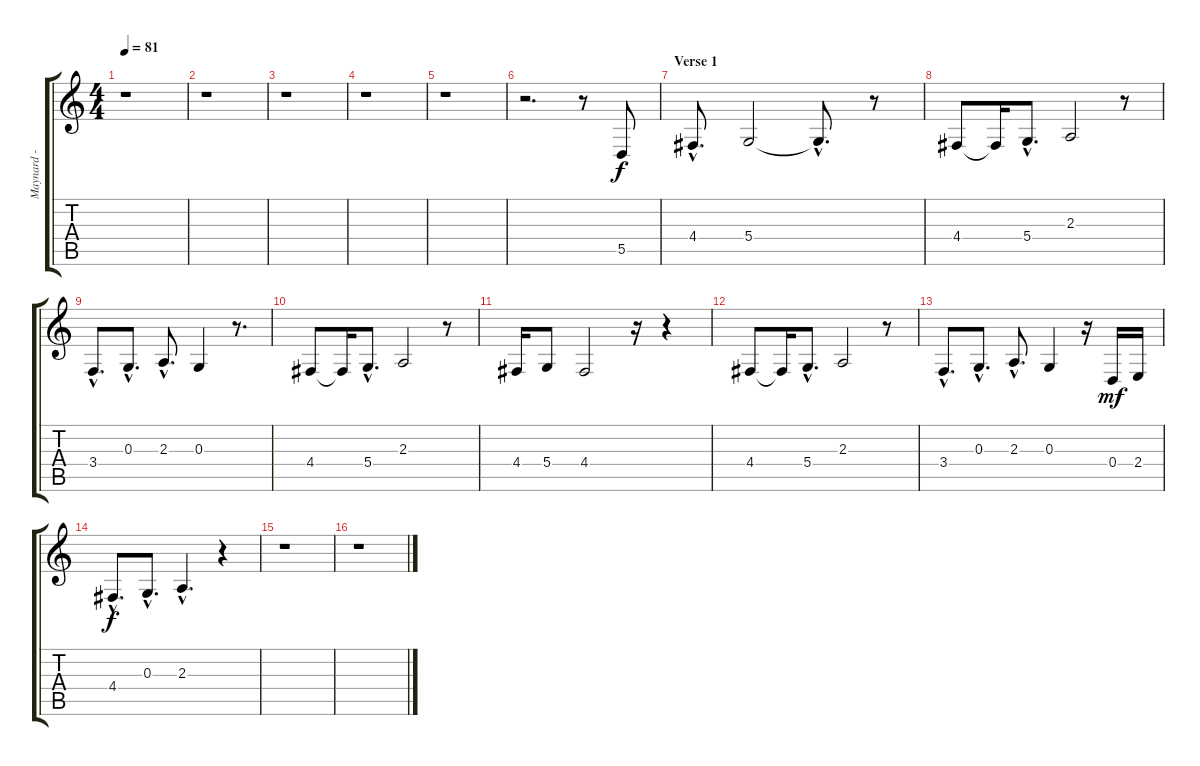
\track ("Maynard - Vocals" "Maynard - ") {instrument synthvoice}
\staff {score tabs}
\tuning (E4 B3 G3 D3 A2 D2) {hide}
\ts (4 4)
\tempo 81
\clef g2
\ks c
r.1{dy f} |
r.1 |
r.1 |
r.1 |
r.1 |
r.2{d} r.8 5.5.8 |
\section ("" "Verse 1")
4.4{hac}.8{d} 5.4.2 5.4{hac t}.8{d} r.8 |
4.4.8 4.4{t}.16 5.4{hac}.8{d} 2.3.2 r.8 |
3.4{hac}.8{d} 0.3{hac}.8{d} 2.3{hac}.8{d} 0.3.4 r.8{d} |
4.4.8 4.4{t}.16 5.4{hac}.8{d} 2.3.2 r.8 |
4.4.16 5.4.8 4.4.2 r.16 r.4 |
4.4.8 4.4{t}.16 5.4{hac}.8{d} 2.3.2 r.8 |
3.4{hac}.8{d} 0.3{hac}.8{d} 2.3{hac}.8{d} 0.3.4 r.16 0.4.16{dy mf} 2.4.16 |
4.4{hac}.8{d dy f} 0.3{hac}.8{d} 2.3{hac}.4{d} r.4 |
r.1 |
r.1
